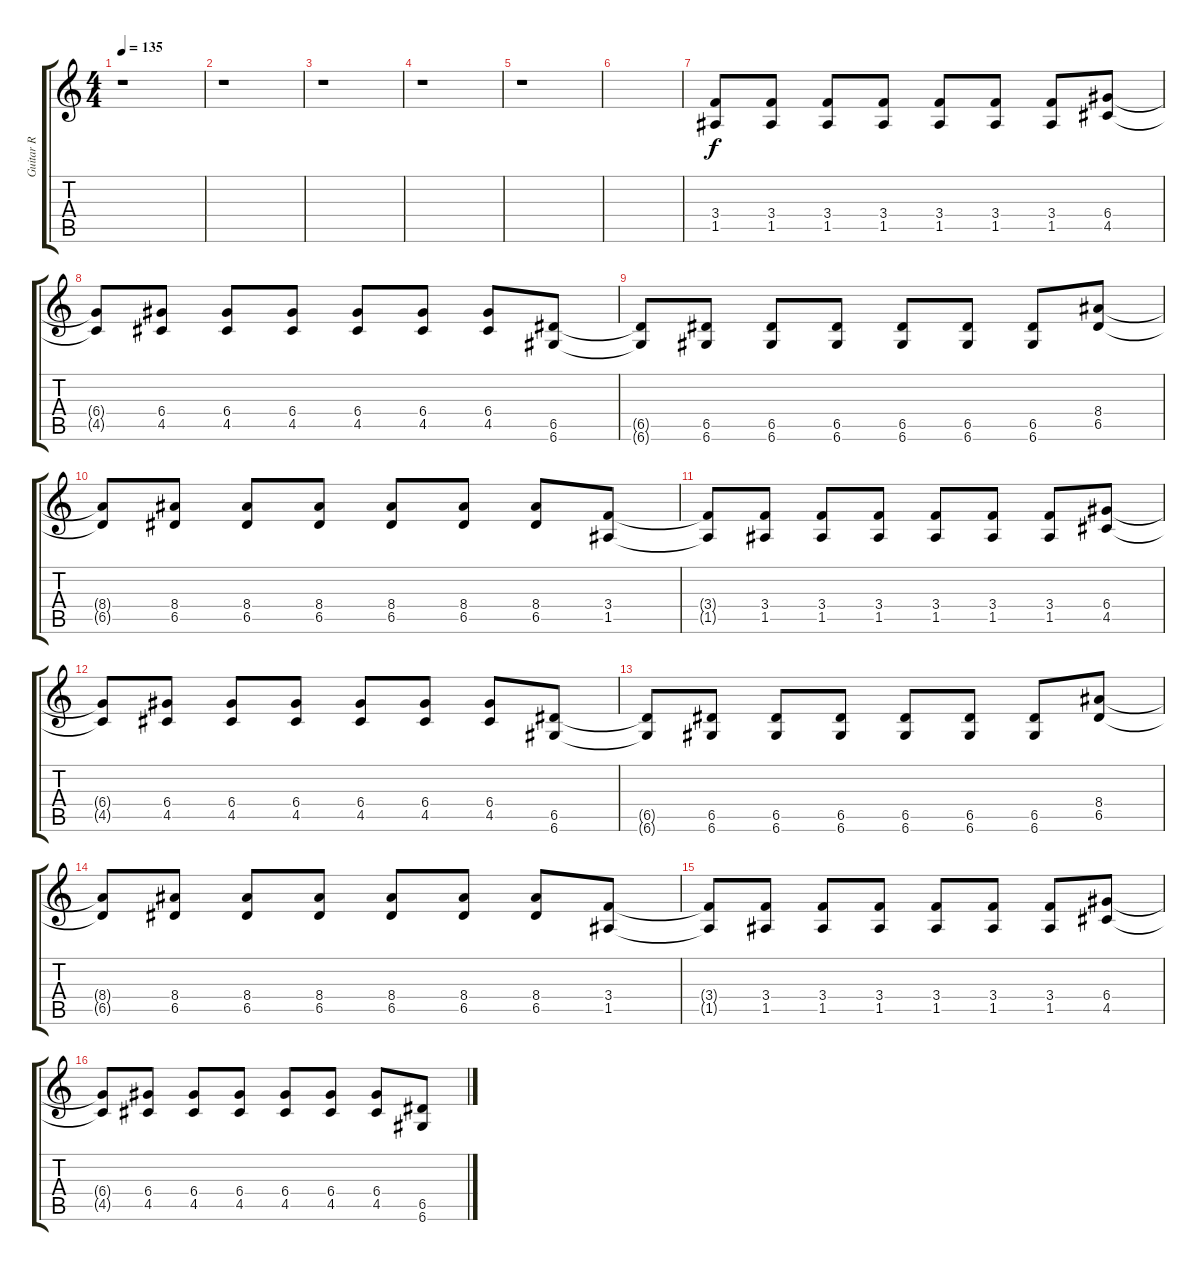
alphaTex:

\track ("Guitar R" "Guitar R") {instrument overdrivenguitar}
\staff {score tabs}
\tuning (E4 B3 G3 D3 A2 D2) {hide}
\ts (4 4)
\tempo 135
\clef g2
\ks c
r.1{dy f} |
r.1 |
r.1 |
r.1 |
r.1 |
|
(3.4 1.5).8 (3.4 1.5).8 (3.4 1.5).8 (3.4 1.5).8 (3.4 1.5).8 (3.4 1.5).8 (3.4 1.5).8 (6.4 4.5).8 |
(6.4{t} 4.5{t}).8 (6.4 4.5).8 (6.4 4.5).8 (6.4 4.5).8 (6.4 4.5).8 (6.4 4.5).8 (6.4 4.5).8 (6.5 6.6).8 |
(6.5{t} 6.6{t}).8 (6.5 6.6).8 (6.5 6.6).8 (6.5 6.6).8 (6.5 6.6).8 (6.5 6.6).8 (6.5 6.6).8 (8.4 6.5).8 |
(8.4{t} 6.5{t}).8 (8.4 6.5).8 (8.4 6.5).8 (8.4 6.5).8 (8.4 6.5).8 (8.4 6.5).8 (8.4 6.5).8 (3.4 1.5).8 |
(3.4{t} 1.5{t}).8 (3.4 1.5).8 (3.4 1.5).8 (3.4 1.5).8 (3.4 1.5).8 (3.4 1.5).8 (3.4 1.5).8 (6.4 4.5).8 |
(6.4{t} 4.5{t}).8 (6.4 4.5).8 (6.4 4.5).8 (6.4 4.5).8 (6.4 4.5).8 (6.4 4.5).8 (6.4 4.5).8 (6.5 6.6).8 |
(6.5{t} 6.6{t}).8 (6.5 6.6).8 (6.5 6.6).8 (6.5 6.6).8 (6.5 6.6).8 (6.5 6.6).8 (6.5 6.6).8 (8.4 6.5).8 |
(8.4{t} 6.5{t}).8 (8.4 6.5).8 (8.4 6.5).8 (8.4 6.5).8 (8.4 6.5).8 (8.4 6.5).8 (8.4 6.5).8 (3.4 1.5).8 |
(3.4{t} 1.5{t}).8 (3.4 1.5).8 (3.4 1.5).8 (3.4 1.5).8 (3.4 1.5).8 (3.4 1.5).8 (3.4 1.5).8 (6.4 4.5).8 |
(6.4{t} 4.5{t}).8 (6.4 4.5).8 (6.4 4.5).8 (6.4 4.5).8 (6.4 4.5).8 (6.4 4.5).8 (6.4 4.5).8 (6.5 6.6).8
